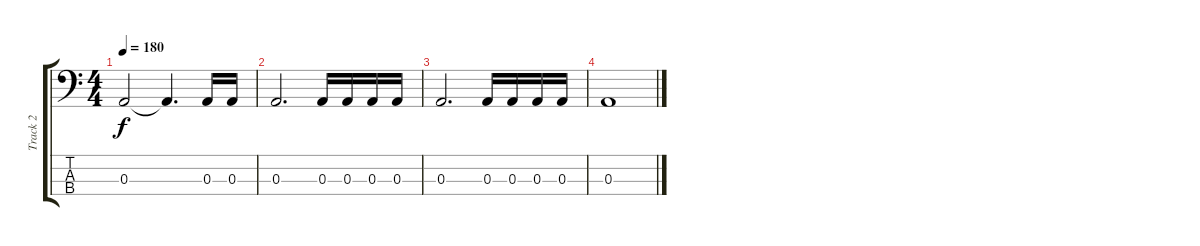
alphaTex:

\track ("Track 2" "Track 2") {instrument electricbassfinger}
\staff {score tabs}
\tuning (G2 D2 A1 E1) {hide}
\ts (4 4)
\tempo 180
\clef f4
\ks c
0.3.2{dy f} 0.3{t}.4{d} 0.3.16 0.3.16 |
0.3.2{d} 0.3.16 0.3.16 0.3.16 0.3.16 |
0.3.2{d} 0.3.16 0.3.16 0.3.16 0.3.16 |
0.3.1
